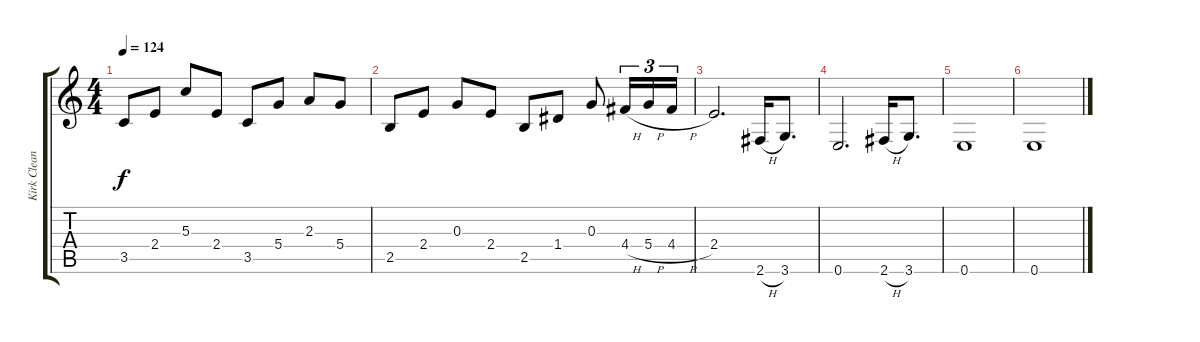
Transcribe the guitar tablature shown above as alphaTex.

\track ("Kirk Clean" "Kirk Clean") {instrument electricguitarclean}
\staff {score tabs}
\tuning (E4 B3 G3 D3 A2 E2) {hide}
\ts (4 4)
\tempo 124
\clef g2
\ks c
3.5.8{dy f} 2.4.8 5.3.8 2.4.8 3.5.8 5.4.8 2.3.8 5.4.8 |
2.5.8 2.4.8 0.3.8 2.4.8 2.5.8 1.4.8 0.3.8 4.4{h}.16{tu (3 2)} 5.4{h}.16{tu (3 2)} 4.4{h}.16{tu (3 2)} |
2.4.2{d} 2.6{h}.16 3.6.8{d} |
0.6.2{d} 2.6{h}.16 3.6.8{d} |
0.6.1 |
0.6.1
